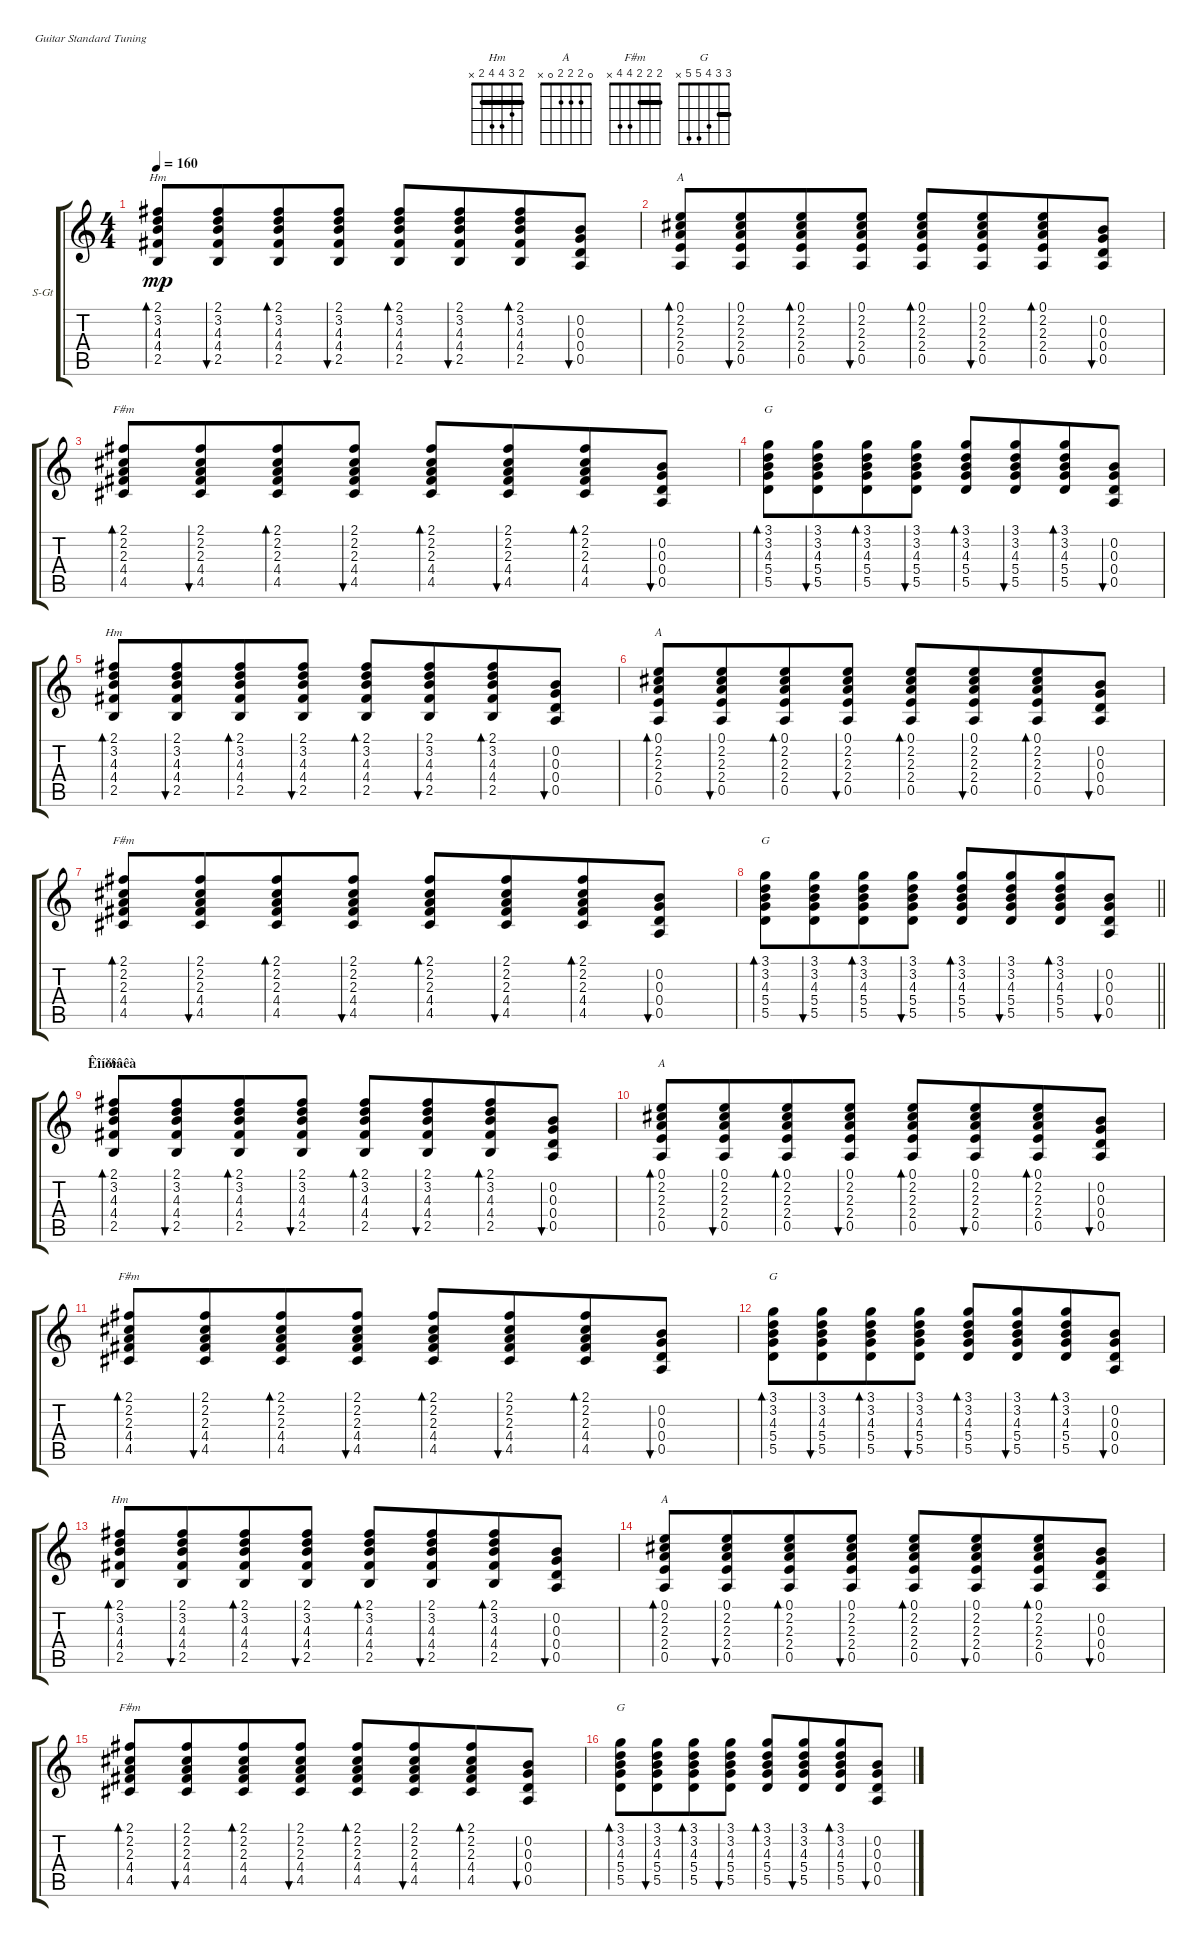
\bracketExtendMode groupsimilarinstruments
\firstSystemTrackNameOrientation horizontal
\otherSystemsTrackNameOrientation horizontal
\track ("Цой" "S-Gt") {instrument acousticguitarsteel}
\staff {score tabs}
\tuning (E4 B3 G3 D3 A2 E2)
\chord ("Hm" 2 3 4 4 2 x) {barre 2}
\chord ("A" 0 2 2 2 0 x)
\chord ("F#m" 2 2 2 4 4 x) {barre (2 2)}
\chord ("G" 3 3 4 5 5 x) {barre 3}
\ts (4 4)
\tempo 160
\clef g2
\ks c
(2.1 3.2 4.3 4.4 2.5).8{bd 60 ch "Hm" dy mp} (2.1 3.2 4.3 4.4 2.5).8{bu 60 beam merge} (2.1 3.2 4.3 4.4 2.5).8{bd 60} (2.1 3.2 4.3 4.4 2.5).8{bu 60} (2.1 3.2 4.3 4.4 2.5).8{bd 60} (2.1 3.2 4.3 4.4 2.5).8{bu 60 beam merge} (2.1 3.2 4.3 4.4 2.5).8{bd 60} (0.2 0.3 0.4 0.5).8{bu 60} |
(0.1 2.2 2.3 2.4 0.5).8{bd 60 ch "A"} (0.1 2.2 2.3 2.4 0.5).8{bu 60 beam merge} (0.1 2.2 2.3 2.4 0.5).8{bd 60} (0.1 2.2 2.3 2.4 0.5).8{bu 60} (0.1 2.2 2.3 2.4 0.5).8{bd 60} (0.1 2.2 2.3 2.4 0.5).8{bu 60 beam merge} (0.1 2.2 2.3 2.4 0.5).8{bd 60} (0.2 0.3 0.4 0.5).8{bu 60} |
(2.1 2.2 2.3 4.4 4.5).8{bd 60 ch "F#m"} (2.1 2.2 2.3 4.4 4.5).8{bu 60 beam merge} (2.1 2.2 2.3 4.4 4.5).8{bd 60} (2.1 2.2 2.3 4.4 4.5).8{bu 60} (2.1 2.2 2.3 4.4 4.5).8{bd 60} (2.1 2.2 2.3 4.4 4.5).8{bu 60 beam merge} (2.1 2.2 2.3 4.4 4.5).8{bd 60} (0.2 0.3 0.4 0.5).8{bu 60} |
(3.1 3.2 4.3 5.4 5.5).8{bd 60 ch "G"} (3.1 3.2 4.3 5.4 5.5).8{bu 60 beam merge} (3.1 3.2 4.3 5.4 5.5).8{bd 60} (3.1 3.2 4.3 5.4 5.5).8{bu 60} (3.1 3.2 4.3 5.4 5.5).8{bd 60} (3.1 3.2 4.3 5.4 5.5).8{bu 60 beam merge} (3.1 3.2 4.3 5.4 5.5).8{bd 60} (0.2 0.3 0.4 0.5).8{bu 60} |
(2.1 3.2 4.3 4.4 2.5).8{bd 60 ch "Hm"} (2.1 3.2 4.3 4.4 2.5).8{bu 60 beam merge} (2.1 3.2 4.3 4.4 2.5).8{bd 60} (2.1 3.2 4.3 4.4 2.5).8{bu 60} (2.1 3.2 4.3 4.4 2.5).8{bd 60} (2.1 3.2 4.3 4.4 2.5).8{bu 60 beam merge} (2.1 3.2 4.3 4.4 2.5).8{bd 60} (0.2 0.3 0.4 0.5).8{bu 60} |
(0.1 2.2 2.3 2.4 0.5).8{bd 60 ch "A"} (0.1 2.2 2.3 2.4 0.5).8{bu 60 beam merge} (0.1 2.2 2.3 2.4 0.5).8{bd 60} (0.1 2.2 2.3 2.4 0.5).8{bu 60} (0.1 2.2 2.3 2.4 0.5).8{bd 60} (0.1 2.2 2.3 2.4 0.5).8{bu 60 beam merge} (0.1 2.2 2.3 2.4 0.5).8{bd 60} (0.2 0.3 0.4 0.5).8{bu 60} |
(2.1 2.2 2.3 4.4 4.5).8{bd 60 ch "F#m"} (2.1 2.2 2.3 4.4 4.5).8{bu 60 beam merge} (2.1 2.2 2.3 4.4 4.5).8{bd 60} (2.1 2.2 2.3 4.4 4.5).8{bu 60} (2.1 2.2 2.3 4.4 4.5).8{bd 60} (2.1 2.2 2.3 4.4 4.5).8{bu 60 beam merge} (2.1 2.2 2.3 4.4 4.5).8{bd 60} (0.2 0.3 0.4 0.5).8{bu 60} |
\barLineRight lightlight
(3.1 3.2 4.3 5.4 5.5).8{bd 60 ch "G"} (3.1 3.2 4.3 5.4 5.5).8{bu 60 beam merge} (3.1 3.2 4.3 5.4 5.5).8{bd 60} (3.1 3.2 4.3 5.4 5.5).8{bu 60} (3.1 3.2 4.3 5.4 5.5).8{bd 60} (3.1 3.2 4.3 5.4 5.5).8{bu 60 beam merge} (3.1 3.2 4.3 5.4 5.5).8{bd 60} (0.2 0.3 0.4 0.5).8{bu 60} |
\section ("" "Êîíöîâêà")
(2.1 3.2 4.3 4.4 2.5).8{bd 60 ch "Hm"} (2.1 3.2 4.3 4.4 2.5).8{bu 60 beam merge} (2.1 3.2 4.3 4.4 2.5).8{bd 60} (2.1 3.2 4.3 4.4 2.5).8{bu 60} (2.1 3.2 4.3 4.4 2.5).8{bd 60} (2.1 3.2 4.3 4.4 2.5).8{bu 60 beam merge} (2.1 3.2 4.3 4.4 2.5).8{bd 60} (0.2 0.3 0.4 0.5).8{bu 60} |
(0.1 2.2 2.3 2.4 0.5).8{bd 60 ch "A"} (0.1 2.2 2.3 2.4 0.5).8{bu 60 beam merge} (0.1 2.2 2.3 2.4 0.5).8{bd 60} (0.1 2.2 2.3 2.4 0.5).8{bu 60} (0.1 2.2 2.3 2.4 0.5).8{bd 60} (0.1 2.2 2.3 2.4 0.5).8{bu 60 beam merge} (0.1 2.2 2.3 2.4 0.5).8{bd 60} (0.2 0.3 0.4 0.5).8{bu 60} |
(2.1 2.2 2.3 4.4 4.5).8{bd 60 ch "F#m"} (2.1 2.2 2.3 4.4 4.5).8{bu 60 beam merge} (2.1 2.2 2.3 4.4 4.5).8{bd 60} (2.1 2.2 2.3 4.4 4.5).8{bu 60} (2.1 2.2 2.3 4.4 4.5).8{bd 60} (2.1 2.2 2.3 4.4 4.5).8{bu 60 beam merge} (2.1 2.2 2.3 4.4 4.5).8{bd 60} (0.2 0.3 0.4 0.5).8{bu 60} |
(3.1 3.2 4.3 5.4 5.5).8{bd 60 ch "G"} (3.1 3.2 4.3 5.4 5.5).8{bu 60 beam merge} (3.1 3.2 4.3 5.4 5.5).8{bd 60} (3.1 3.2 4.3 5.4 5.5).8{bu 60} (3.1 3.2 4.3 5.4 5.5).8{bd 60} (3.1 3.2 4.3 5.4 5.5).8{bu 60 beam merge} (3.1 3.2 4.3 5.4 5.5).8{bd 60} (0.2 0.3 0.4 0.5).8{bu 60} |
(2.1 3.2 4.3 4.4 2.5).8{bd 60 ch "Hm"} (2.1 3.2 4.3 4.4 2.5).8{bu 60 beam merge} (2.1 3.2 4.3 4.4 2.5).8{bd 60} (2.1 3.2 4.3 4.4 2.5).8{bu 60} (2.1 3.2 4.3 4.4 2.5).8{bd 60} (2.1 3.2 4.3 4.4 2.5).8{bu 60 beam merge} (2.1 3.2 4.3 4.4 2.5).8{bd 60} (0.2 0.3 0.4 0.5).8{bu 60} |
(0.1 2.2 2.3 2.4 0.5).8{bd 60 ch "A"} (0.1 2.2 2.3 2.4 0.5).8{bu 60 beam merge} (0.1 2.2 2.3 2.4 0.5).8{bd 60} (0.1 2.2 2.3 2.4 0.5).8{bu 60} (0.1 2.2 2.3 2.4 0.5).8{bd 60} (0.1 2.2 2.3 2.4 0.5).8{bu 60 beam merge} (0.1 2.2 2.3 2.4 0.5).8{bd 60} (0.2 0.3 0.4 0.5).8{bu 60} |
(2.1 2.2 2.3 4.4 4.5).8{bd 60 ch "F#m"} (2.1 2.2 2.3 4.4 4.5).8{bu 60 beam merge} (2.1 2.2 2.3 4.4 4.5).8{bd 60} (2.1 2.2 2.3 4.4 4.5).8{bu 60} (2.1 2.2 2.3 4.4 4.5).8{bd 60} (2.1 2.2 2.3 4.4 4.5).8{bu 60 beam merge} (2.1 2.2 2.3 4.4 4.5).8{bd 60} (0.2 0.3 0.4 0.5).8{bu 60} |
(3.1 3.2 4.3 5.4 5.5).8{bd 60 ch "G"} (3.1 3.2 4.3 5.4 5.5).8{bu 60 beam merge} (3.1 3.2 4.3 5.4 5.5).8{bd 60} (3.1 3.2 4.3 5.4 5.5).8{bu 60} (3.1 3.2 4.3 5.4 5.5).8{bd 60} (3.1 3.2 4.3 5.4 5.5).8{bu 60 beam merge} (3.1 3.2 4.3 5.4 5.5).8{bd 60} (0.2 0.3 0.4 0.5).8{bu 60}
